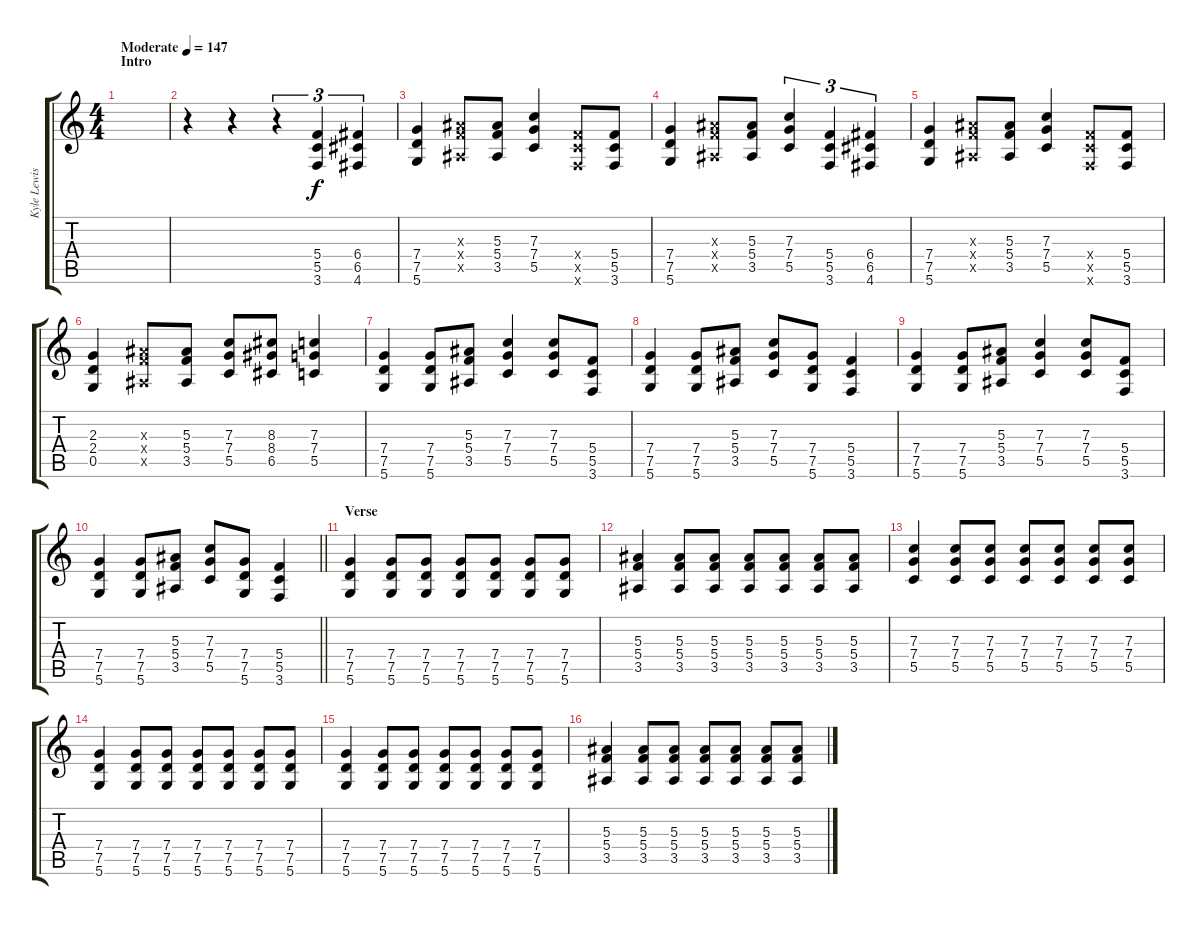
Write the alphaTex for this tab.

\track ("Kyle Lewis - Guitar" "Kyle Lewis") {instrument distortionguitar}
\staff {score tabs}
\tuning (D4 A3 F3 C3 G2 D2) {hide}
\ts (4 4)
\section ("" "Intro")
\tempo (147 "Moderate")
\clef g2
\ks c
|
r.4 r.4 r.4{tu (3 2)} (5.4 5.5 3.6).4{tu (3 2)} (6.4 6.5 4.6).4{tu (3 2)} |
(7.4 7.5 5.6).4 (5.3{x} 5.4{x} 3.5{x}).8 (5.3 5.4 3.5).8 (7.3 7.4 5.5).4 (5.4{x} 5.5{x} 3.6{x}).8 (5.4 5.5 3.6).8 |
(7.4 7.5 5.6).4 (5.3{x} 5.4{x} 3.5{x}).8 (5.3 5.4 3.5).8 (7.3 7.4 5.5).4{tu (3 2)} (5.4 5.5 3.6).4{tu (3 2)} (6.4 6.5 4.6).4{tu (3 2)} |
(7.4 7.5 5.6).4 (5.3{x} 5.4{x} 3.5{x}).8 (5.3 5.4 3.5).8 (7.3 7.4 5.5).4 (5.4{x} 5.5{x} 3.6{x}).8 (5.4 5.5 3.6).8 |
(2.3 2.4 0.5).4 (5.3{x} 5.4{x} 3.5{x}).8 (5.3 5.4 3.5).8 (7.3 7.4 5.5).8 (8.3 8.4 6.5).8 (7.3 7.4 5.5).4 |
(7.4 7.5 5.6).4{balance 8} (7.4 7.5 5.6).8 (5.3 5.4 3.5).8 (7.3 7.4 5.5).4 (7.3 7.4 5.5).8 (5.4 5.5 3.6).8 |
(7.4 7.5 5.6).4 (7.4 7.5 5.6).8 (5.3 5.4 3.5).8 (7.3 7.4 5.5).8 (7.4 7.5 5.6).8 (5.4 5.5 3.6).4 |
(7.4 7.5 5.6).4 (7.4 7.5 5.6).8 (5.3 5.4 3.5).8 (7.3 7.4 5.5).4 (7.3 7.4 5.5).8 (5.4 5.5 3.6).8 |
\barLineRight lightlight
(7.4 7.5 5.6).4 (7.4 7.5 5.6).8 (5.3 5.4 3.5).8 (7.3 7.4 5.5).8 (7.4 7.5 5.6).8 (5.4 5.5 3.6).4 |
\section ("" "Verse")
(7.4 7.5 5.6).4 (7.4 7.5 5.6).8 (7.4 7.5 5.6).8 (7.4 7.5 5.6).8 (7.4 7.5 5.6).8 (7.4 7.5 5.6).8 (7.4 7.5 5.6).8 |
(5.3 5.4 3.5).4 (5.3 5.4 3.5).8 (5.3 5.4 3.5).8 (5.3 5.4 3.5).8 (5.3 5.4 3.5).8 (5.3 5.4 3.5).8 (5.3 5.4 3.5).8 |
(7.3 7.4 5.5).4 (7.3 7.4 5.5).8 (7.3 7.4 5.5).8 (7.3 7.4 5.5).8 (7.3 7.4 5.5).8 (7.3 7.4 5.5).8 (7.3 7.4 5.5).8 |
(7.4 7.5 5.6).4 (7.4 7.5 5.6).8 (7.4 7.5 5.6).8 (7.4 7.5 5.6).8 (7.4 7.5 5.6).8 (7.4 7.5 5.6).8 (7.4 7.5 5.6).8 |
(7.4 7.5 5.6).4 (7.4 7.5 5.6).8 (7.4 7.5 5.6).8 (7.4 7.5 5.6).8 (7.4 7.5 5.6).8 (7.4 7.5 5.6).8 (7.4 7.5 5.6).8 |
(5.3 5.4 3.5).4 (5.3 5.4 3.5).8 (5.3 5.4 3.5).8 (5.3 5.4 3.5).8 (5.3 5.4 3.5).8 (5.3 5.4 3.5).8 (5.3 5.4 3.5).8
